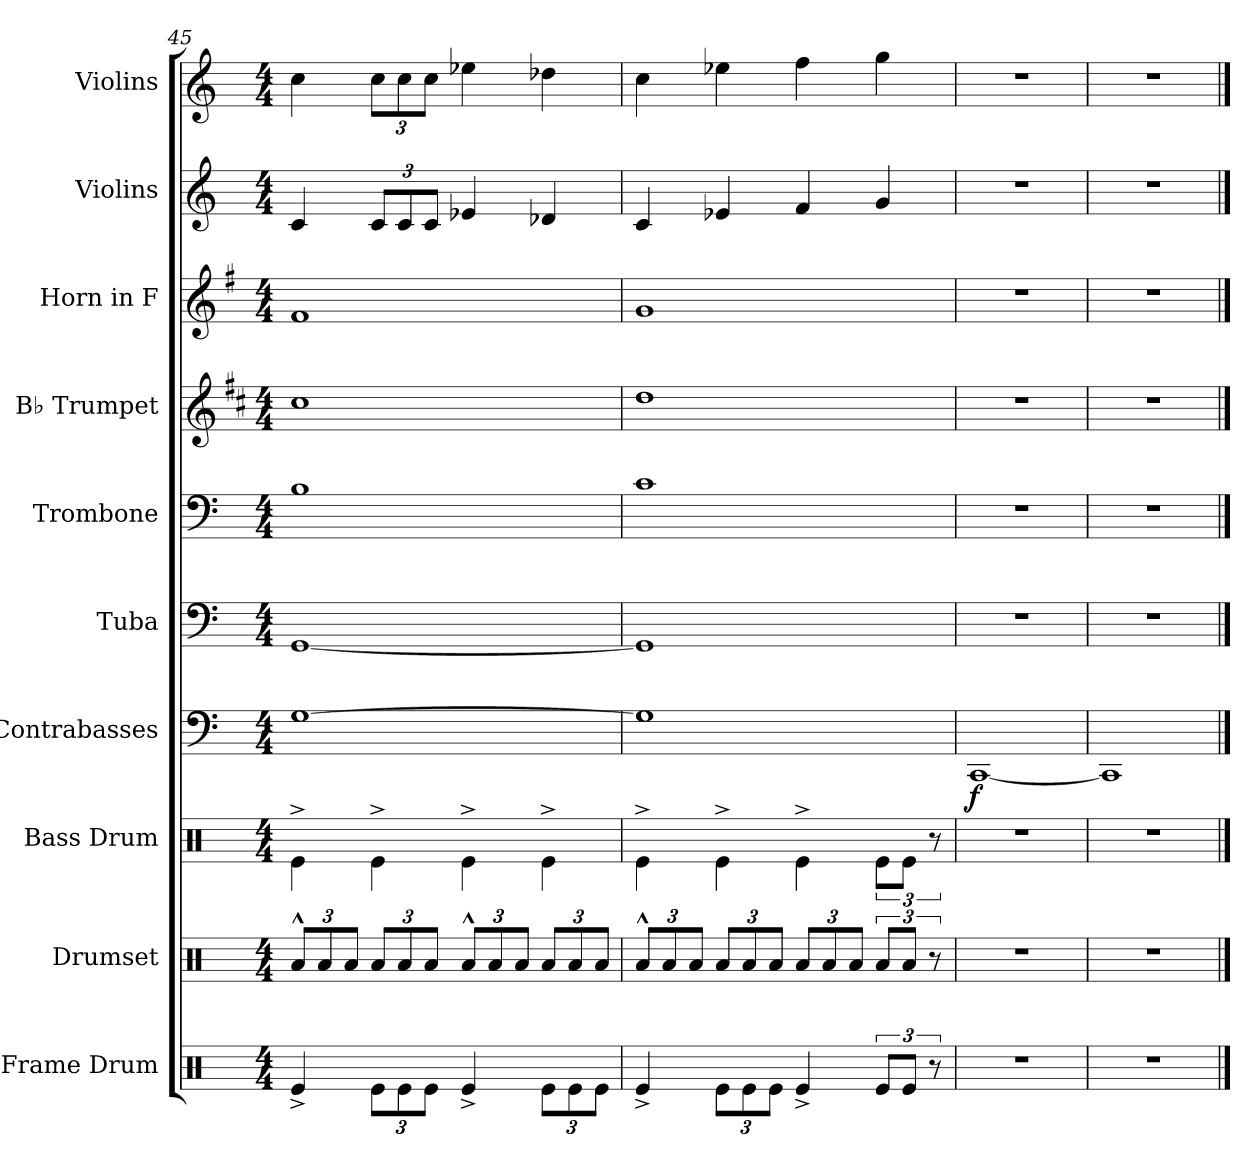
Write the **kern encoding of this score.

**kern	**kern	**kern	**kern	**dynam	**kern	**kern	**kern	**kern	**kern	**kern
*part10	*part9	*part8	*part7	*part7	*part6	*part5	*part4	*part3	*part2	*part1
*staff10	*staff9	*staff8	*staff7	*staff7	*staff6	*staff5	*staff4	*staff3	*staff2	*staff1
*I"Frame Drum	*I"Drumset	*I"Bass Drum	*I"Contrabasses	*	*I"Tuba	*I"Trombone	*I"B♭ Trumpet	*I"Horn in F	*I"Violins	*I"Violins
*I'Fr. Dr.	*I'Drs.	*I'B. Dr.	*I'Cbs.	*	*I'Tba.	*I'Tbn.	*I'B♭ Tpt.	*	*I'Vlns.	*I'Vlns.
*clefX	*clefX	*clefX	*clefF4	*	*clefF4	*clefF4	*clefG2	*clefG2	*clefG2	*clefG2
*	*	*	*ITrd7c12	*	*	*	*ITrd1c2	*ITrd4c7	*	*
*k[]	*k[]	*k[]	*k[]	*	*k[]	*k[]	*k[]	*k[]	*k[]	*k[]
*M4/4	*M4/4	*M4/4	*M4/4	*	*M4/4	*M4/4	*M4/4	*M4/4	*M4/4	*M4/4
*	*Xbrackettup	*	*	*	*	*	*	*	*	*
=45	=45	=45	=45	=45	=45	=45	=45	=45	=45	=45
4Re^/	12Ra^^/L	4Re^\	[1GG	.	[1GG	1B	1b	1B	4c/	4cc\
.	12Ra/	.	.	.	.	.	.	.	.	.
.	12Ra/J	.	.	.	.	.	.	.	.	.
*Xbrackettup	*	*	*	*	*	*	*	*	*Xbrackettup	*Xbrackettup
12Re\L	12Ra/L	4Re^\	.	.	.	.	.	.	12c/L	12cc\L
12Re\	12Ra/	.	.	.	.	.	.	.	12c/	12cc\
12Re\J	12Ra/J	.	.	.	.	.	.	.	12c/J	12cc\J
4Re^/	12Ra^^/L	4Re^\	.	.	.	.	.	.	4e-X/	4ee-X\
.	12Ra/	.	.	.	.	.	.	.	.	.
.	12Ra/J	.	.	.	.	.	.	.	.	.
12Re\L	12Ra/L	4Re^\	.	.	.	.	.	.	4d-X/	4dd-X\
12Re\	12Ra/	.	.	.	.	.	.	.	.	.
12Re\J	12Ra/J	.	.	.	.	.	.	.	.	.
=46	=46	=46	=46	=46	=46	=46	=46	=46	=46	=46
4Re^/	12Ra^^/L	4Re^\	1GG]	.	1GG]	1c	1cc	1c	4c/	4cc\
.	12Ra/	.	.	.	.	.	.	.	.	.
.	12Ra/J	.	.	.	.	.	.	.	.	.
12Re\L	12Ra/L	4Re^\	.	.	.	.	.	.	4e-X/	4ee-X\
12Re\	12Ra/	.	.	.	.	.	.	.	.	.
12Re\J	12Ra/J	.	.	.	.	.	.	.	.	.
4Re^/	12Ra/L	4Re^\	.	.	.	.	.	.	4f/	4ff\
.	12Ra/	.	.	.	.	.	.	.	.	.
.	12Ra/J	.	.	.	.	.	.	.	.	.
*brackettup	*brackettup	*	*	*	*	*	*	*	*	*
12Re/L	12Ra/L	12Re\L	.	.	.	.	.	.	4g/	4gg\
12Re/J	12Ra/J	12Re\J	.	.	.	.	.	.	.	.
12r	12r	12r	.	.	.	.	.	.	.	.
=47	=47	=47	=47	=47	=47	=47	=47	=47	=47	=47
!	!	!	!	!LO:DY:b	!	!	!	!	!	!
1r	1r	1r	[1CCC	f	1r	1r	1r	1r	1r	1r
=48	=48	=48	=48	=48	=48	=48	=48	=48	=48	=48
1r	1r	1r	1CCC]	.	1r	1r	1r	1r	1r	1r
==	==	==	==	==	==	==	==	==	==	==
*-	*-	*-	*-	*-	*-	*-	*-	*-	*-	*-
